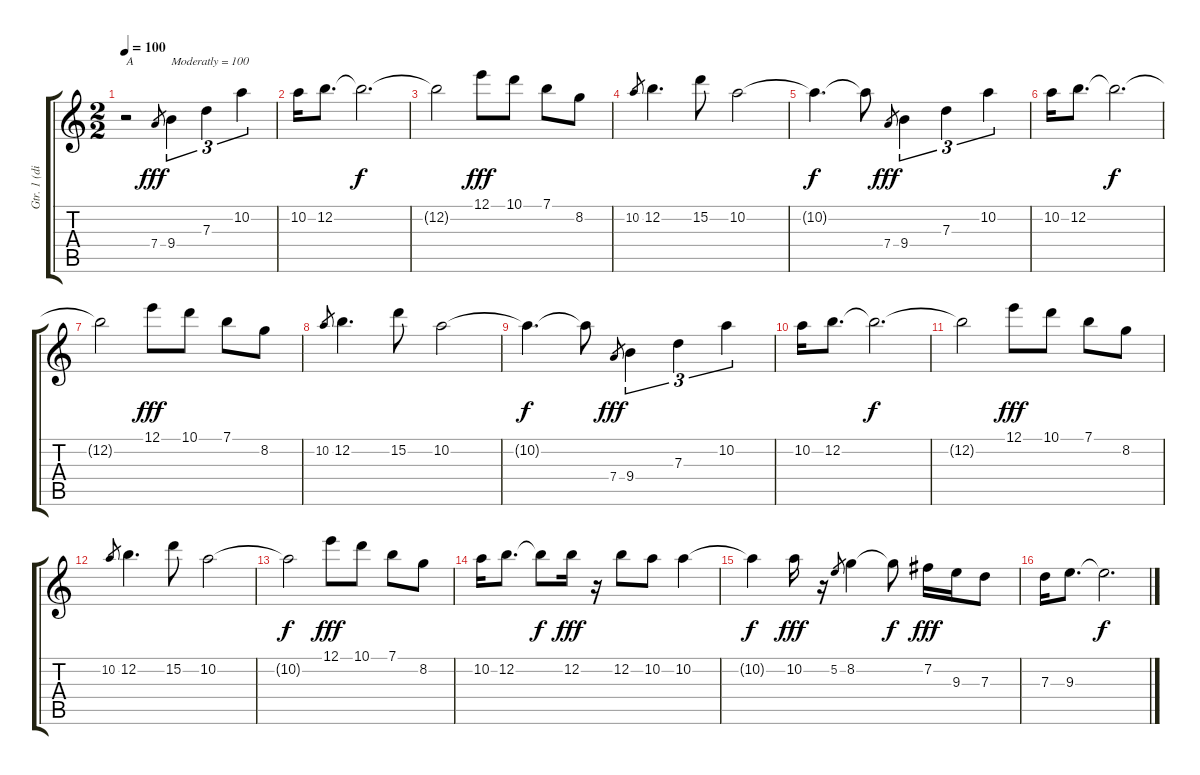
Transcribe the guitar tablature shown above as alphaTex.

\track ("Gtr. 1 (disto.)" "Gtr. 1 (di") {instrument distortionguitar}
\staff {score tabs}
\tuning (E4 B3 G3 D3 A2 E2) {hide}
\ts (2 2)
\tempo 100
\clef g2
\ks c
r.2{txt "A" dy fff instrument distortionguitar} 7.4.8{gr} 9.4.4{tu (3 2) txt "Moderatly = 100"} 7.3.4{tu (3 2)} 10.2.4{tu (3 2)} |
10.2.16 12.2.8{d} 12.2{t}.2{d txt "" dy f} |
12.2{t}.2 12.1.8{dy fff} 10.1.8 7.1.8 8.2.8 |
10.2.8{gr} 12.2.4{d} 15.2.8 10.2.2 |
10.2{t}.4{d dy f} 10.2{t}.8 7.4.8{gr dy fff} 9.4.4{tu (3 2)} 7.3.4{tu (3 2)} 10.2.4{tu (3 2)} |
10.2.16 12.2.8{d} 12.2{t}.2{d dy f} |
12.2{t}.2 12.1.8{dy fff} 10.1.8 7.1.8 8.2.8 |
10.2.8{gr} 12.2.4{d} 15.2.8 10.2.2 |
10.2{t}.4{d dy f} 10.2{t}.8 7.4.8{gr dy fff} 9.4.4{tu (3 2)} 7.3.4{tu (3 2)} 10.2.4{tu (3 2)} |
10.2.16 12.2.8{d} 12.2{t}.2{d dy f} |
12.2{t}.2 12.1.8{dy fff} 10.1.8 7.1.8 8.2.8 |
10.2.8{gr} 12.2.4{d} 15.2.8 10.2.2 |
10.2{t}.2{dy f} 12.1.8{dy fff} 10.1.8 7.1.8 8.2.8 |
10.2.16 12.2.8{d} 12.2{t}.8{dy f} 12.2.16{dy fff} r.16 12.2.8 10.2.8 10.2.4 |
10.2{t}.4{dy f} 10.2.16{dy fff} r.16 5.2.8{gr} 8.2.4 8.2{t}.8{dy f} 7.2.16{dy fff} 9.3.16 7.3.8 |
7.3.16 9.3.8{d} 9.3{t}.2{d dy f}
